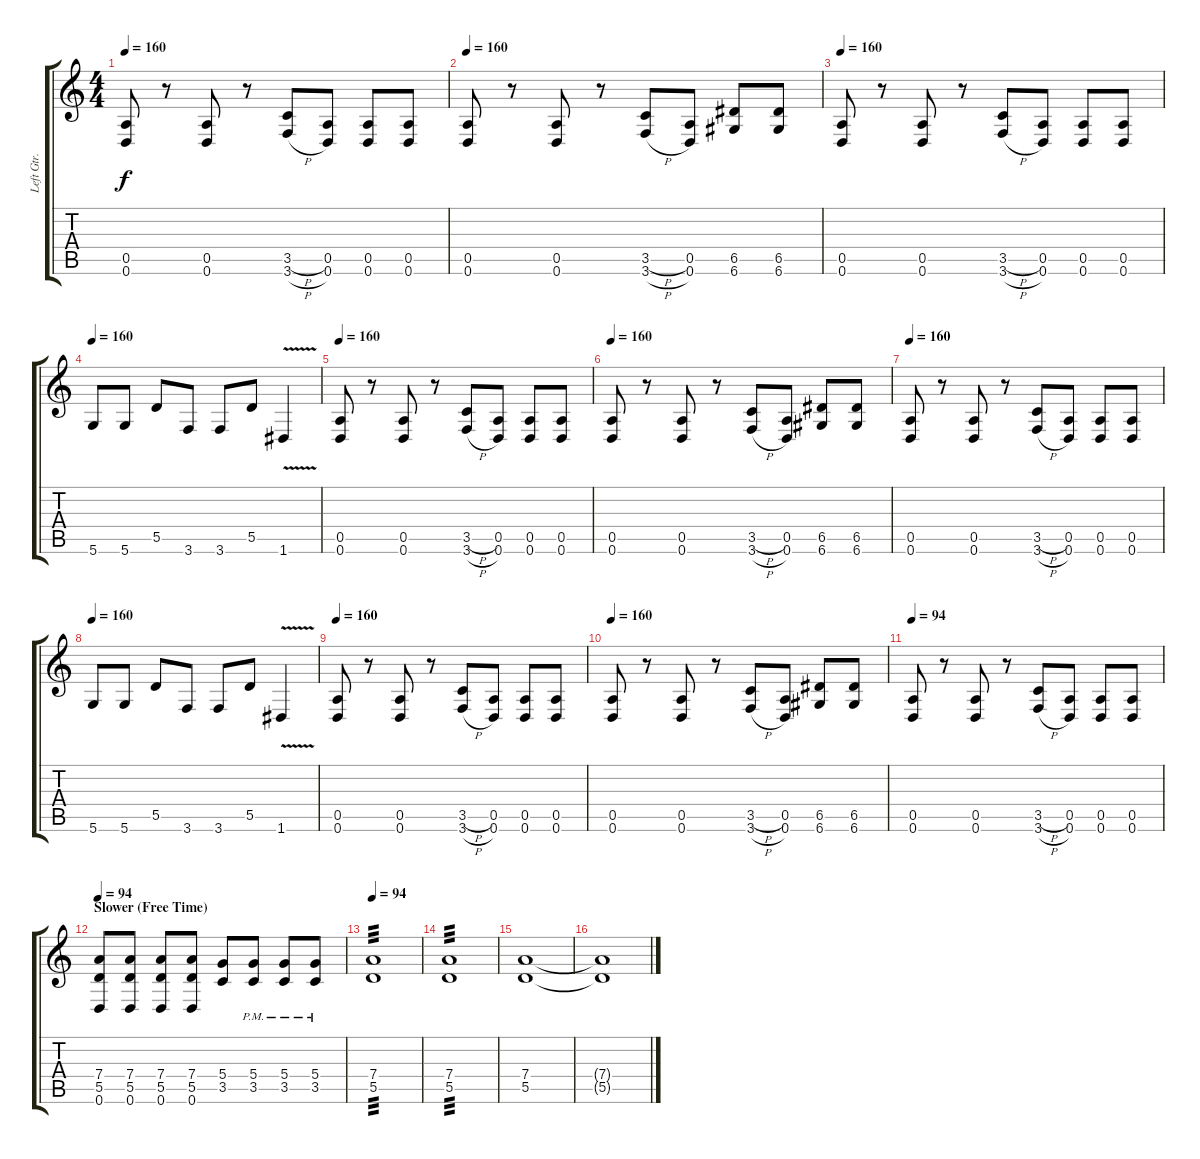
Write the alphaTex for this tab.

\track ("Left Gtr. Janne" "Left Gtr. ") {instrument distortionguitar}
\staff {score tabs}
\tuning (E4 B3 G3 D3 A2 D2) {hide}
\ts (4 4)
\tempo 160
\clef g2
\ks c
(0.5 0.6).8{dy f} r.8 (0.5 0.6).8 r.8 (3.5{h} 3.6{h}).8 (0.5 0.6).8 (0.5 0.6).8 (0.5 0.6).8 |
\tempo 160
(0.5 0.6).8 r.8 (0.5 0.6).8 r.8 (3.5{h} 3.6{h}).8 (0.5 0.6).8 (6.5 6.6).8 (6.5 6.6).8 |
\tempo 160
(0.5 0.6).8 r.8 (0.5 0.6).8 r.8 (3.5{h} 3.6{h}).8 (0.5 0.6).8 (0.5 0.6).8 (0.5 0.6).8 |
\tempo 160
5.6.8 5.6.8 5.5.8 3.6.8 3.6.8 5.5.8 1.6{v}.4 |
\tempo 160
(0.5 0.6).8 r.8 (0.5 0.6).8 r.8 (3.5{h} 3.6{h}).8 (0.5 0.6).8 (0.5 0.6).8 (0.5 0.6).8 |
\tempo 160
(0.5 0.6).8 r.8 (0.5 0.6).8 r.8 (3.5{h} 3.6{h}).8 (0.5 0.6).8 (6.5 6.6).8 (6.5 6.6).8 |
\tempo 160
(0.5 0.6).8 r.8 (0.5 0.6).8 r.8 (3.5{h} 3.6{h}).8 (0.5 0.6).8 (0.5 0.6).8 (0.5 0.6).8 |
\tempo 160
5.6.8 5.6.8 5.5.8 3.6.8 3.6.8 5.5.8 1.6{v}.4 |
\tempo 160
(0.5 0.6).8 r.8 (0.5 0.6).8 r.8 (3.5{h} 3.6{h}).8 (0.5 0.6).8 (0.5 0.6).8 (0.5 0.6).8 |
\tempo 160
(0.5 0.6).8 r.8 (0.5 0.6).8 r.8 (3.5{h} 3.6{h}).8 (0.5 0.6).8 (6.5 6.6).8 (6.5 6.6).8 |
\tempo 94
(0.5 0.6).8 r.8 (0.5 0.6).8 r.8 (3.5{h} 3.6{h}).8 (0.5 0.6).8 (0.5 0.6).8 (0.5 0.6).8 |
\section ("" "Slower (Free Time)")
\tempo 94
(7.4 5.5 0.6).8 (7.4 5.5 0.6).8 (7.4 5.5 0.6).8 (7.4 5.5 0.6).8 (5.4 3.5).8 (5.4{pm} 3.5{pm}).8 (5.4{pm} 3.5{pm}).8 (5.4{pm} 3.5).8 |
\tempo 94
(7.4 5.5).1{tp 3} |
(7.4 5.5).1{tp 3} |
(7.4 5.5).1 |
(7.4{t} 5.5{t}).1
